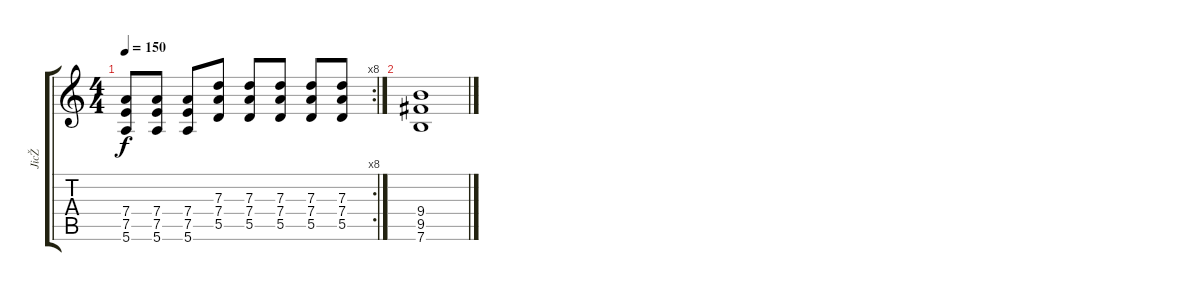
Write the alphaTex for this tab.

\track ("JicŽ" "JicŽ") {instrument distortionguitar bank 255}
\staff {score tabs}
\tuning (E4 B3 G3 D3 A2 E2) {hide}
\rc 8
\ts (4 4)
\tempo 150
\clef g2
\ks c
(7.4 7.5 5.6).8{dy f} (7.4 7.5 5.6).8 (7.4 7.5 5.6).8 (7.3 7.4 5.5).8 (7.3 7.4 5.5).8 (7.3 7.4 5.5).8 (7.3 7.4 5.5).8 (7.3 7.4 5.5).8 |
(9.4 9.5 7.6).1
